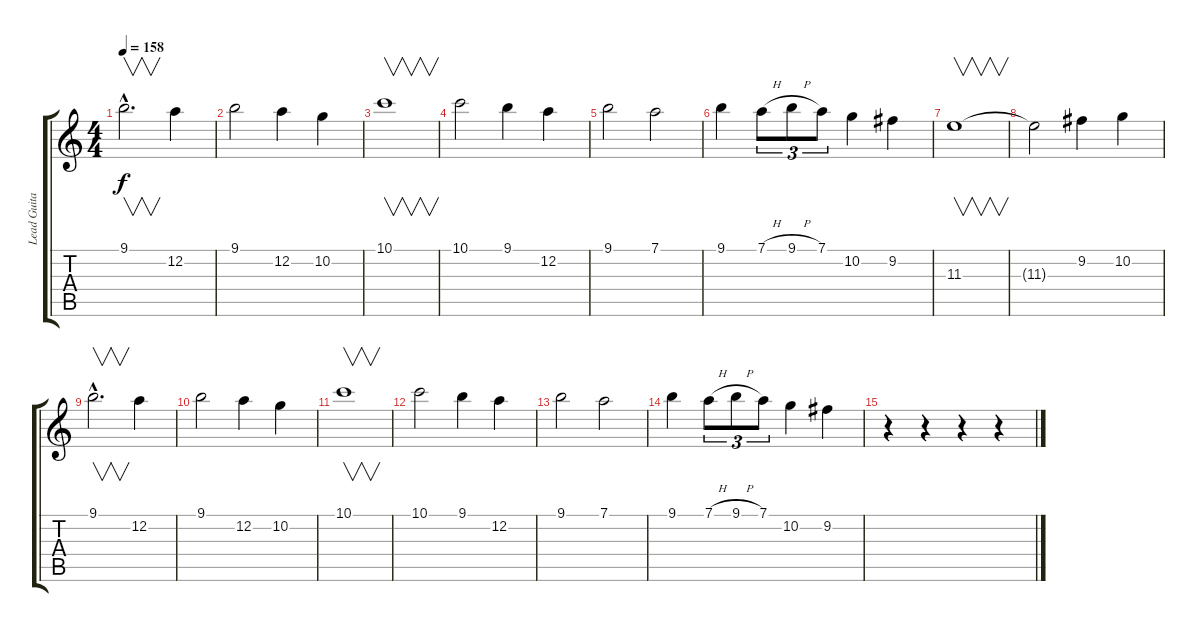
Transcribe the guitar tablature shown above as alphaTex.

\track ("Lead Guitar" "Lead Guita") {instrument distortionguitar}
\staff {score tabs}
\tuning (D4 A3 F3 C3 G2 D2) {hide}
\ts (4 4)
\tempo 158
\clef g2
\ks c
9.1{hac}.2{v d dy f} 12.2.4 |
9.1.2 12.2.4 10.2.4 |
10.1.1{v} |
10.1.2 9.1.4 12.2.4 |
9.1.2 7.1.2 |
9.1.4 7.1{h}.8{tu (3 2)} 9.1{h}.8{tu (3 2)} 7.1.8{tu (3 2)} 10.2.4 9.2.4 |
11.3.1{v} |
11.3{t}.2 9.2.4 10.2.4 |
9.1{hac}.2{v d} 12.2.4 |
9.1.2 12.2.4 10.2.4 |
10.1.1{v} |
10.1.2 9.1.4 12.2.4 |
9.1.2 7.1.2 |
9.1.4 7.1{h}.8{tu (3 2)} 9.1{h}.8{tu (3 2)} 7.1.8{tu (3 2)} 10.2.4 9.2.4 |
r.4{instrument guitarharmonics} r.4 r.4 r.4
